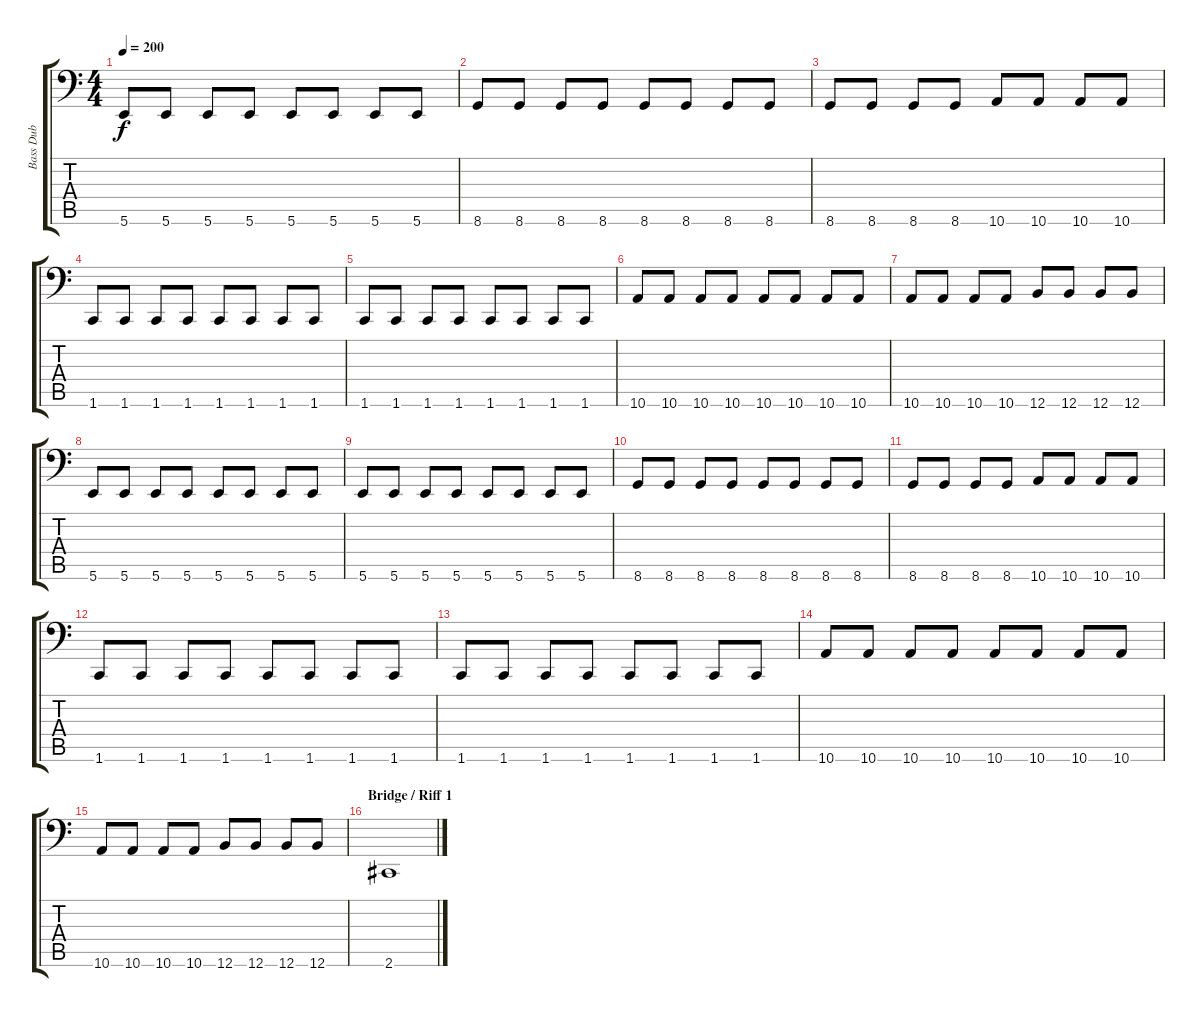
\track ("Bass Dub" "Bass Dub") {instrument electricbassfinger}
\staff {score tabs}
\tuning (C3 G2 D2 A1 E1 B0) {hide}
\ts (4 4)
\tempo 200
\clef f4
\ks c
5.6.8{dy f} 5.6.8 5.6.8 5.6.8 5.6.8 5.6.8 5.6.8 5.6.8 |
8.6.8 8.6.8 8.6.8 8.6.8 8.6.8 8.6.8 8.6.8 8.6.8 |
8.6.8 8.6.8 8.6.8 8.6.8 10.6.8 10.6.8 10.6.8 10.6.8 |
1.6.8 1.6.8 1.6.8 1.6.8 1.6.8 1.6.8 1.6.8 1.6.8 |
1.6.8 1.6.8 1.6.8 1.6.8 1.6.8 1.6.8 1.6.8 1.6.8 |
10.6.8 10.6.8 10.6.8 10.6.8 10.6.8 10.6.8 10.6.8 10.6.8 |
10.6.8 10.6.8 10.6.8 10.6.8 12.6.8 12.6.8 12.6.8 12.6.8 |
5.6.8 5.6.8 5.6.8 5.6.8 5.6.8 5.6.8 5.6.8 5.6.8 |
5.6.8 5.6.8 5.6.8 5.6.8 5.6.8 5.6.8 5.6.8 5.6.8 |
8.6.8 8.6.8 8.6.8 8.6.8 8.6.8 8.6.8 8.6.8 8.6.8 |
8.6.8 8.6.8 8.6.8 8.6.8 10.6.8 10.6.8 10.6.8 10.6.8 |
1.6.8 1.6.8 1.6.8 1.6.8 1.6.8 1.6.8 1.6.8 1.6.8 |
1.6.8 1.6.8 1.6.8 1.6.8 1.6.8 1.6.8 1.6.8 1.6.8 |
10.6.8 10.6.8 10.6.8 10.6.8 10.6.8 10.6.8 10.6.8 10.6.8 |
10.6.8 10.6.8 10.6.8 10.6.8 12.6.8 12.6.8 12.6.8 12.6.8 |
\section ("" "Bridge / Riff 1")
2.6.1
